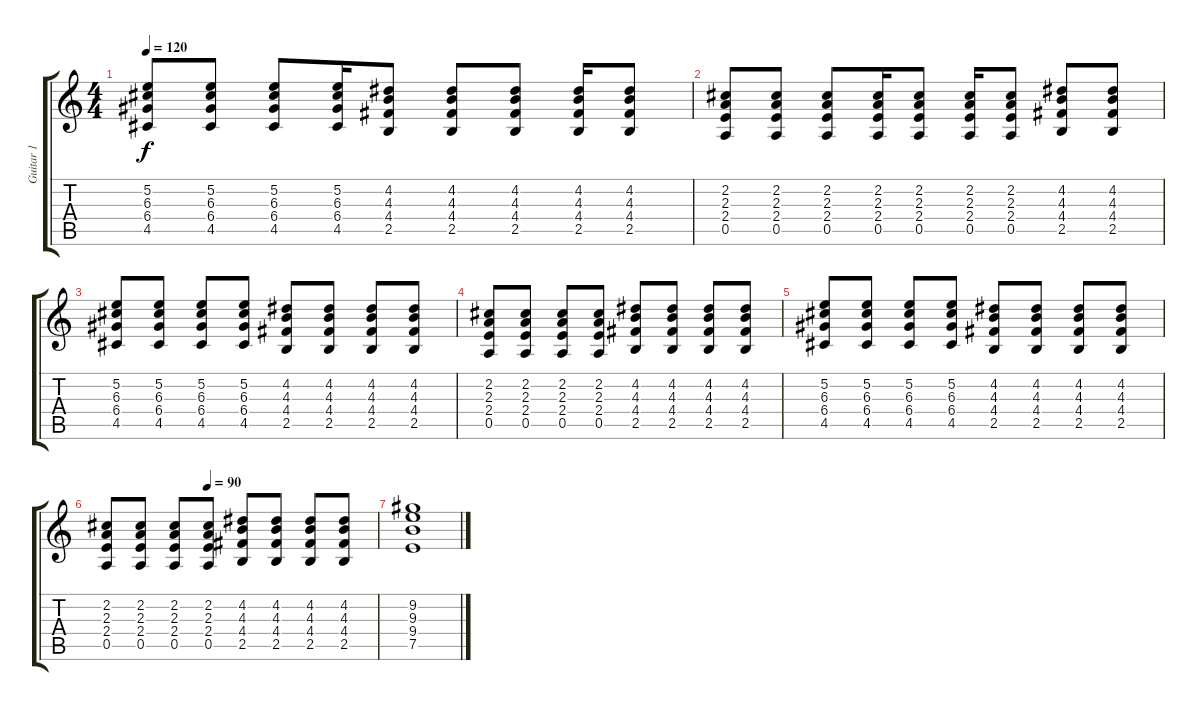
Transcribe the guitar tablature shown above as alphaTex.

\track ("Guitar 1" "Guitar 1") {instrument overdrivenguitar}
\staff {score tabs}
\tuning (E4 B3 G3 D3 A2 E2) {hide}
\ts (4 4)
\tempo 120
\clef g2
\ks c
(5.2 6.3 6.4 4.5).8{dy f} (5.2 6.3 6.4 4.5).8 (5.2 6.3 6.4 4.5).8 (5.2 6.3 6.4 4.5).16 (4.2 4.3 4.4 2.5).8 (4.2 4.3 4.4 2.5).8 (4.2 4.3 4.4 2.5).8 (4.2 4.3 4.4 2.5).16 (4.2 4.3 4.4 2.5).8 |
(2.2 2.3 2.4 0.5).8 (2.2 2.3 2.4 0.5).8 (2.2 2.3 2.4 0.5).8 (2.2 2.3 2.4 0.5).16 (2.2 2.3 2.4 0.5).8 (2.2 2.3 2.4 0.5).16 (2.2 2.3 2.4 0.5).8 (4.2 4.3 4.4 2.5).8 (4.2 4.3 4.4 2.5).8 |
(5.2 6.3 6.4 4.5).8 (5.2 6.3 6.4 4.5).8 (5.2 6.3 6.4 4.5).8 (5.2 6.3 6.4 4.5).8 (4.2 4.3 4.4 2.5).8 (4.2 4.3 4.4 2.5).8 (4.2 4.3 4.4 2.5).8 (4.2 4.3 4.4 2.5).8 |
(2.2 2.3 2.4 0.5).8 (2.2 2.3 2.4 0.5).8 (2.2 2.3 2.4 0.5).8 (2.2 2.3 2.4 0.5).8 (4.2 4.3 4.4 2.5).8 (4.2 4.3 4.4 2.5).8 (4.2 4.3 4.4 2.5).8 (4.2 4.3 4.4 2.5).8 |
(5.2 6.3 6.4 4.5).8 (5.2 6.3 6.4 4.5).8 (5.2 6.3 6.4 4.5).8 (5.2 6.3 6.4 4.5).8 (4.2 4.3 4.4 2.5).8 (4.2 4.3 4.4 2.5).8 (4.2 4.3 4.4 2.5).8 (4.2 4.3 4.4 2.5).8 |
\tempo (90 0.375)
(2.2 2.3 2.4 0.5).8 (2.2 2.3 2.4 0.5).8 (2.2 2.3 2.4 0.5).8 (2.2 2.3 2.4 0.5).8 (4.2 4.3 4.4 2.5).8 (4.2 4.3 4.4 2.5).8 (4.2 4.3 4.4 2.5).8 (4.2 4.3 4.4 2.5).8 |
(9.2 9.3 9.4 7.5).1
